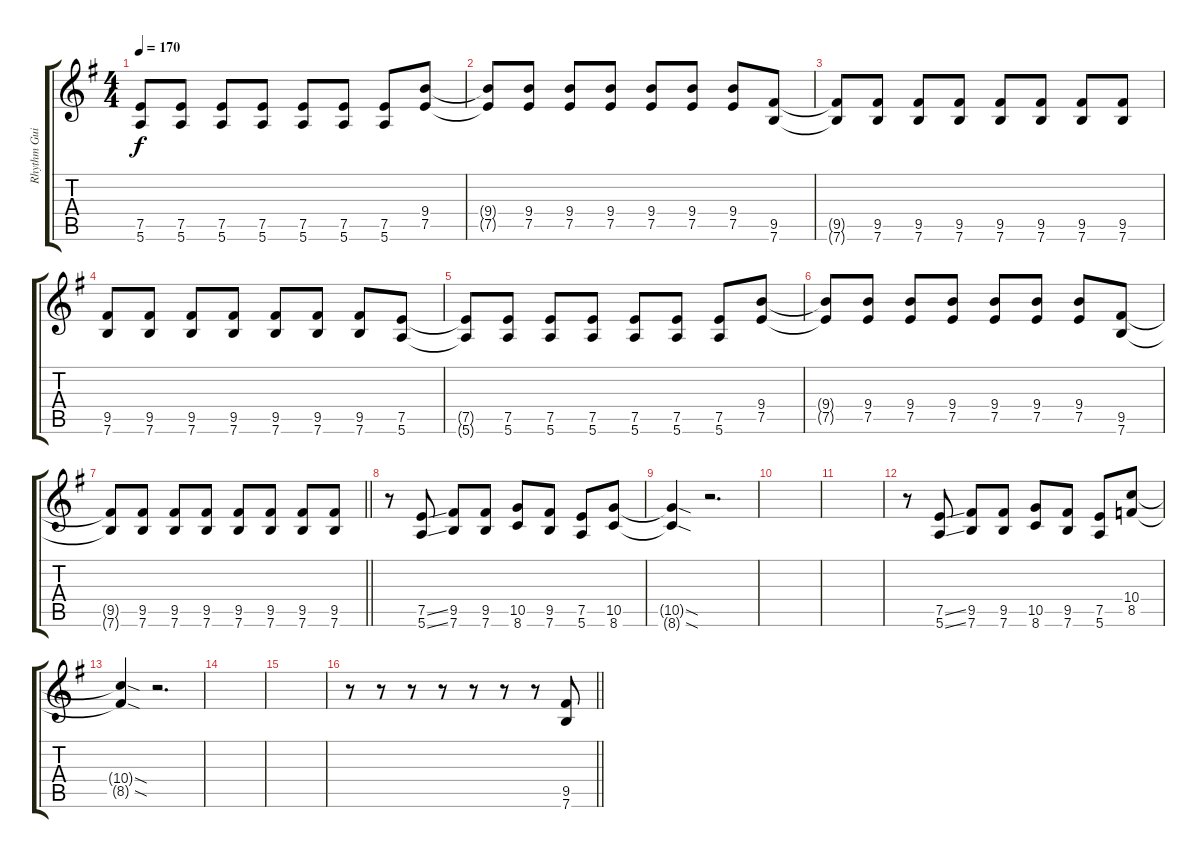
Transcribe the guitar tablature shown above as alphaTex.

\track ("Rhythm Guitar" "Rhythm Gui") {instrument distortionguitar}
\staff {score tabs}
\tuning (E4 B3 G3 D3 A2 E2) {hide}
\ts (4 4)
\tempo 170
\clef g2
\ks g
(7.5{t} 5.6{t}).8{dy f} (7.5 5.6).8 (7.5 5.6).8 (7.5 5.6).8 (7.5 5.6).8 (7.5 5.6).8 (7.5 5.6).8 (9.4 7.5).8 |
(9.4{t} 7.5{t}).8 (9.4 7.5).8 (9.4 7.5).8 (9.4 7.5).8 (9.4 7.5).8 (9.4 7.5).8 (9.4 7.5).8 (9.5 7.6).8 |
(9.5{t} 7.6{t}).8 (9.5 7.6).8 (9.5 7.6).8 (9.5 7.6).8 (9.5 7.6).8 (9.5 7.6).8 (9.5 7.6).8 (9.5 7.6).8 |
(9.5 7.6).8 (9.5 7.6).8 (9.5 7.6).8 (9.5 7.6).8 (9.5 7.6).8 (9.5 7.6).8 (9.5 7.6).8 (7.5 5.6).8 |
(7.5{t} 5.6{t}).8{volume 16 balance 8} (7.5 5.6).8 (7.5 5.6).8 (7.5 5.6).8 (7.5 5.6).8 (7.5 5.6).8 (7.5 5.6).8 (9.4 7.5).8 |
(9.4{t} 7.5{t}).8 (9.4 7.5).8 (9.4 7.5).8 (9.4 7.5).8 (9.4 7.5).8 (9.4 7.5).8 (9.4 7.5).8 (9.5 7.6).8 |
\barLineRight lightlight
(9.5{t} 7.6{t}).8 (9.5 7.6).8 (9.5 7.6).8 (9.5 7.6).8 (9.5 7.6).8 (9.5 7.6).8 (9.5 7.6).8 (9.5 7.6).8 |
\section ("" "")
r.8{volume 16 balance 16} (7.5{ss} 5.6{ss}).8 (9.5 7.6).8 (9.5 7.6).8 (10.5 8.6).8 (9.5 7.6).8 (7.5 5.6).8 (10.5 8.6).8 |
(10.5{sod t} 8.6{sod t}).4 r.2{d} |
|
|
r.8{volume 16 balance 16} (7.5{ss} 5.6{ss}).8 (9.5 7.6).8 (9.5 7.6).8 (10.5 8.6).8 (9.5 7.6).8 (7.5 5.6).8 (10.4 8.5).8 |
(10.4{sod t} 8.5{sod t}).4 r.2{d} |
|
|
\barLineRight lightlight
r.8 r.8 r.8 r.8 r.8 r.8 r.8 (9.5 7.6).8{volume 16 balance 8}
